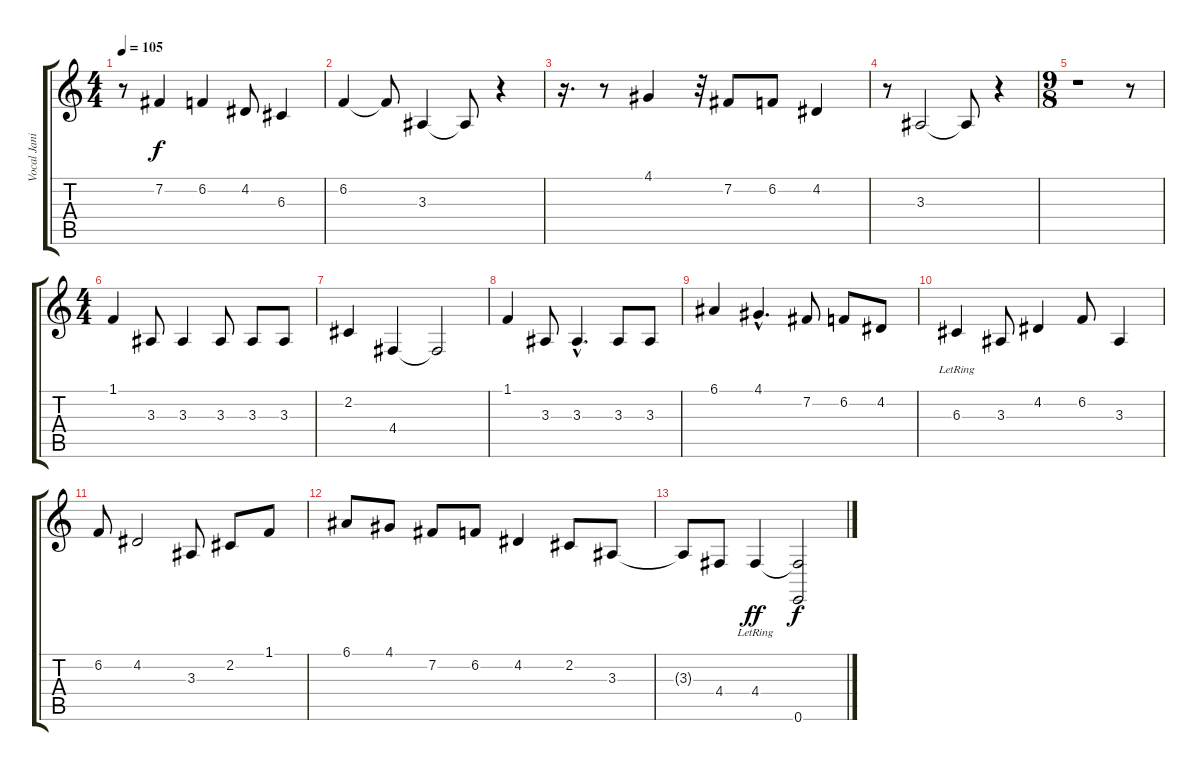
\track ("Vocal Janine de Wilheme" "Vocal Jani") {instrument violin}
\staff {score tabs}
\tuning (E4 B3 G3 D3 A2 E2) {hide}
\ts (4 4)
\tempo 105
\clef g2
\ks c
r.8{dy f} 7.2.4 6.2.4 4.2.8 6.3.4 |
6.2.4 6.2{t}.8 3.3.4 3.3{t}.8 r.4 |
r.16{d} r.8 4.1.4 r.32 7.2.8 6.2.8 4.2.4 |
r.8 3.3.2 3.3{t}.8 r.4 |
\ts (9 8)
r.1 r.8 |
\ts (4 4)
1.1.4 3.3.8 3.3.4 3.3.8 3.3.8 3.3.8 |
2.2.4 4.4.4 4.4{t}.2 |
1.1.4 3.3.8 3.3{hac}.4{d} 3.3.8 3.3.8 |
6.1.4 4.1{hac}.4{d} 7.2.8 6.2.8 4.2.8 |
6.3{lr}.4 3.3.8 4.2.4 6.2.8 3.3.4 |
6.2.8 4.2.2 3.3.8 2.2.8 1.1.8 |
6.1.8 4.1.8 7.2.8 6.2.8 4.2.4 2.2.8 3.3.8 |
3.3{t}.8 4.4.8 4.4{lr}.4{dy ff} (4.4{t} 0.6).2{dy f}
